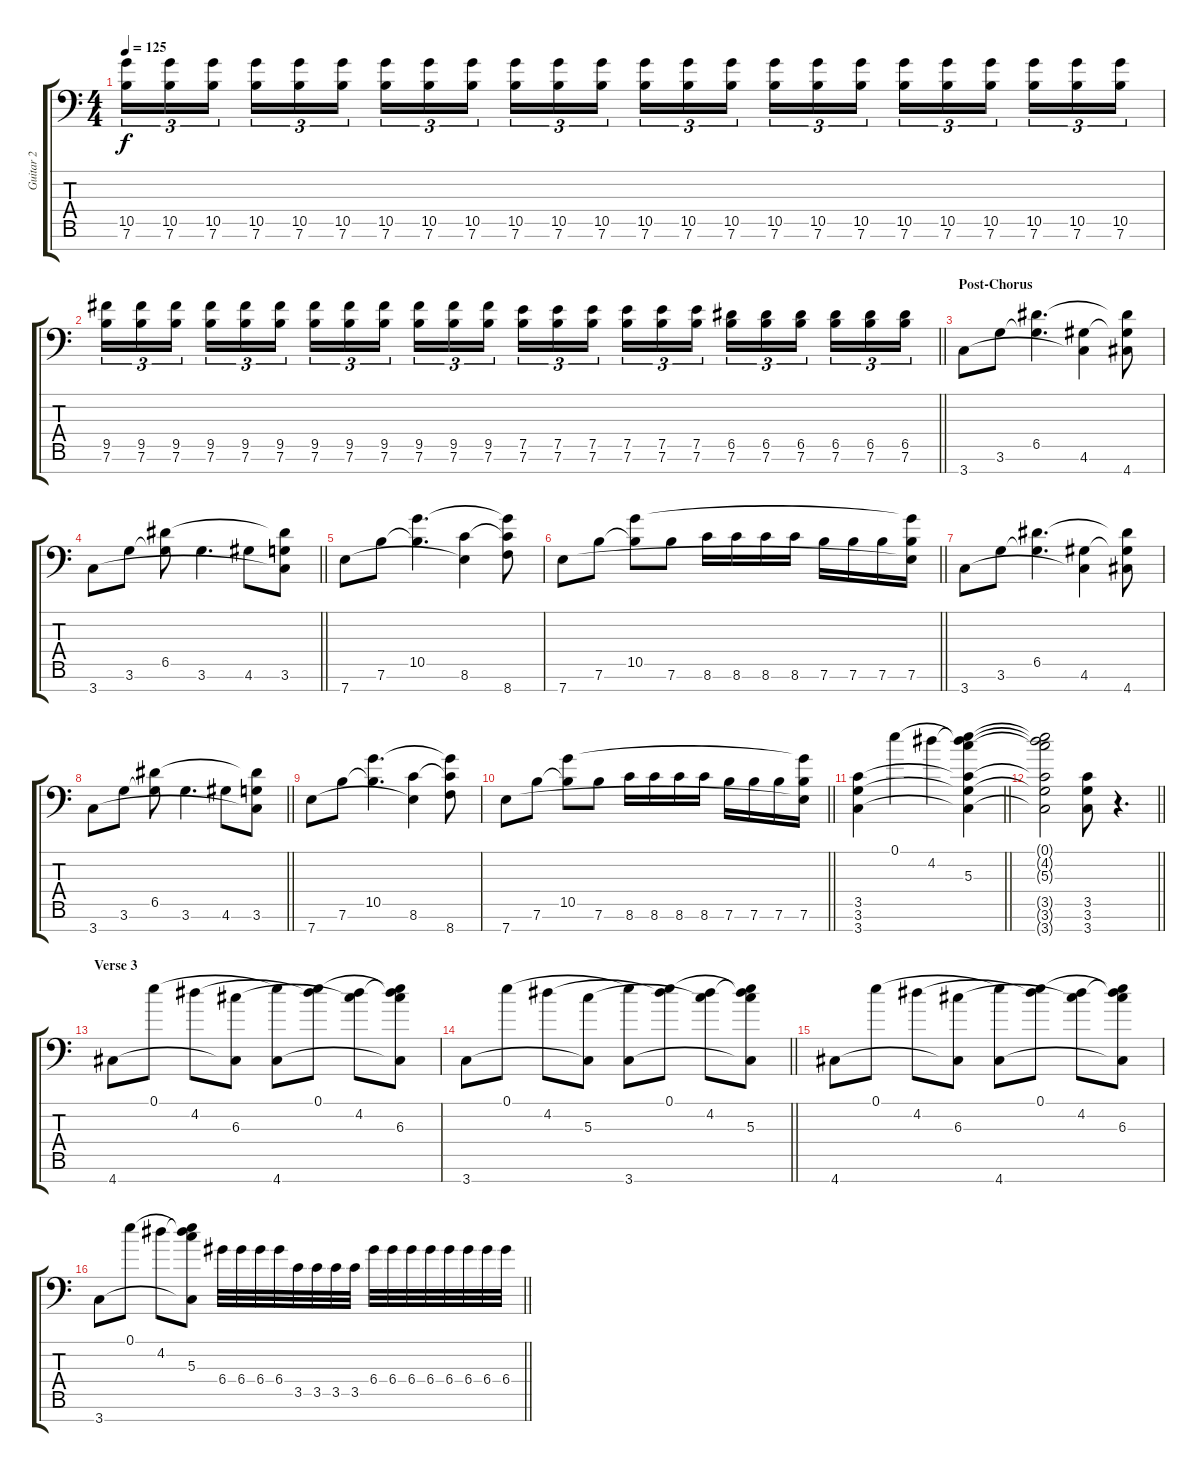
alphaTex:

\track ("Guitar 2" "Guitar 2") {instrument distortionguitar}
\staff {score tabs}
\tuning (E4 B3 G3 D3 A2 E2 A1) {hide}
\ts (4 4)
\tempo 125
\clef f4
\ks c
(10.5 7.6).16{tu (3 2) dy f} (10.5 7.6).16{tu (3 2)} (10.5 7.6).16{tu (3 2) beam splitsecondary} (10.5 7.6).16{tu (3 2)} (10.5 7.6).16{tu (3 2)} (10.5 7.6).16{tu (3 2)} (10.5 7.6).16{tu (3 2)} (10.5 7.6).16{tu (3 2)} (10.5 7.6).16{tu (3 2) beam splitsecondary} (10.5 7.6).16{tu (3 2)} (10.5 7.6).16{tu (3 2)} (10.5 7.6).16{tu (3 2)} (10.5 7.6).16{tu (3 2)} (10.5 7.6).16{tu (3 2)} (10.5 7.6).16{tu (3 2) beam splitsecondary} (10.5 7.6).16{tu (3 2)} (10.5 7.6).16{tu (3 2)} (10.5 7.6).16{tu (3 2)} (10.5 7.6).16{tu (3 2)} (10.5 7.6).16{tu (3 2)} (10.5 7.6).16{tu (3 2) beam splitsecondary} (10.5 7.6).16{tu (3 2)} (10.5 7.6).16{tu (3 2)} (10.5 7.6).16{tu (3 2)} |
\barLineRight lightlight
(9.5 7.6).16{tu (3 2)} (9.5 7.6).16{tu (3 2)} (9.5 7.6).16{tu (3 2) beam splitsecondary} (9.5 7.6).16{tu (3 2)} (9.5 7.6).16{tu (3 2)} (9.5 7.6).16{tu (3 2)} (9.5 7.6).16{tu (3 2)} (9.5 7.6).16{tu (3 2)} (9.5 7.6).16{tu (3 2) beam splitsecondary} (9.5 7.6).16{tu (3 2)} (9.5 7.6).16{tu (3 2)} (9.5 7.6).16{tu (3 2)} (7.5 7.6).16{tu (3 2)} (7.5 7.6).16{tu (3 2)} (7.5 7.6).16{tu (3 2) beam splitsecondary} (7.5 7.6).16{tu (3 2)} (7.5 7.6).16{tu (3 2)} (7.5 7.6).16{tu (3 2)} (6.5 7.6).16{tu (3 2)} (6.5 7.6).16{tu (3 2)} (6.5 7.6).16{tu (3 2) beam splitsecondary} (6.5 7.6).16{tu (3 2)} (6.5 7.6).16{tu (3 2)} (6.5 7.6).16{tu (3 2)} |
\section ("" "Post-Chorus")
3.7.8 3.6.8 (6.5 3.6{t}).4{d} (4.6 3.7{t}).4 (6.5{t} 4.6{t} 4.7).8 |
\barLineRight lightlight
3.7.8 3.6.8 (6.5 3.6{t}).8 3.6.4{d} 4.6.8 (6.5{t} 3.6 3.7{t}).8 |
7.7.8 7.6.8 (10.5 7.6{t}).4{d} (8.6 7.7{t}).4 (10.5{t} 8.6{t} 8.7).8 |
\barLineRight lightlight
7.7.8 7.6.8 (10.5 7.6{t}).8 7.6.8 8.6.16 8.6.16 8.6.16 8.6.16 7.6.16 7.6.16 7.6.16 (10.5{t} 7.6 7.7{t}).16 |
3.7.8 3.6.8 (6.5 3.6{t}).4{d} (4.6 3.7{t}).4 (6.5{t} 4.6{t} 4.7).8 |
\barLineRight lightlight
3.7.8 3.6.8 (6.5 3.6{t}).8 3.6.4{d} 4.6.8 (6.5{t} 3.6 3.7{t}).8 |
7.7.8 7.6.8 (10.5 7.6{t}).4{d} (8.6 7.7{t}).4 (10.5{t} 8.6{t} 8.7).8 |
\barLineRight lightlight
7.7.8 7.6.8 (10.5 7.6{t}).8 7.6.8 8.6.16 8.6.16 8.6.16 8.6.16 7.6.16 7.6.16 7.6.16 (10.5{t} 7.6 7.7{t}).16 |
\barLineRight lightlight
(3.5 3.6 3.7).4 0.1.4 4.2.4 (0.1{t} 4.2{t} 5.3 3.5{t} 3.6{t} 3.7{t}).4 |
\barLineRight lightlight
(0.1{t} 4.2{t} 5.3{t} 3.5{t} 3.6{t} 3.7{t}).2 (3.5 3.6 3.7).8 r.4{d} |
\section ("" "Verse 3")
4.7.8 0.1.8 4.2.8 (6.3 4.7{t}).8 (0.1{t} 4.7).8 (0.1 4.2{t}).8 (4.2 6.3{t}).8 (0.1{t} 4.2{t} 6.3 4.7{t}).8 |
\barLineRight lightlight
3.7.8 0.1.8 4.2.8 (5.3 3.7{t}).8 (0.1{t} 3.7).8 (0.1 4.2{t}).8 (4.2 5.3{t}).8 (0.1{t} 4.2{t} 5.3 3.7{t}).8 |
4.7.8 0.1.8 4.2.8 (6.3 4.7{t}).8 (0.1{t} 4.7).8 (0.1 4.2{t}).8 (4.2 6.3{t}).8 (0.1{t} 4.2{t} 6.3 4.7{t}).8 |
\barLineRight lightlight
3.7.8 0.1.8 4.2.8 (0.1{t} 4.2{t} 5.3 3.7{t}).8 6.4.32 6.4.32 6.4.32 6.4.32 3.5.32 3.5.32 3.5.32 3.5.32 6.4.32 6.4.32 6.4.32 6.4.32 6.4.32 6.4.32 6.4.32 6.4.32
